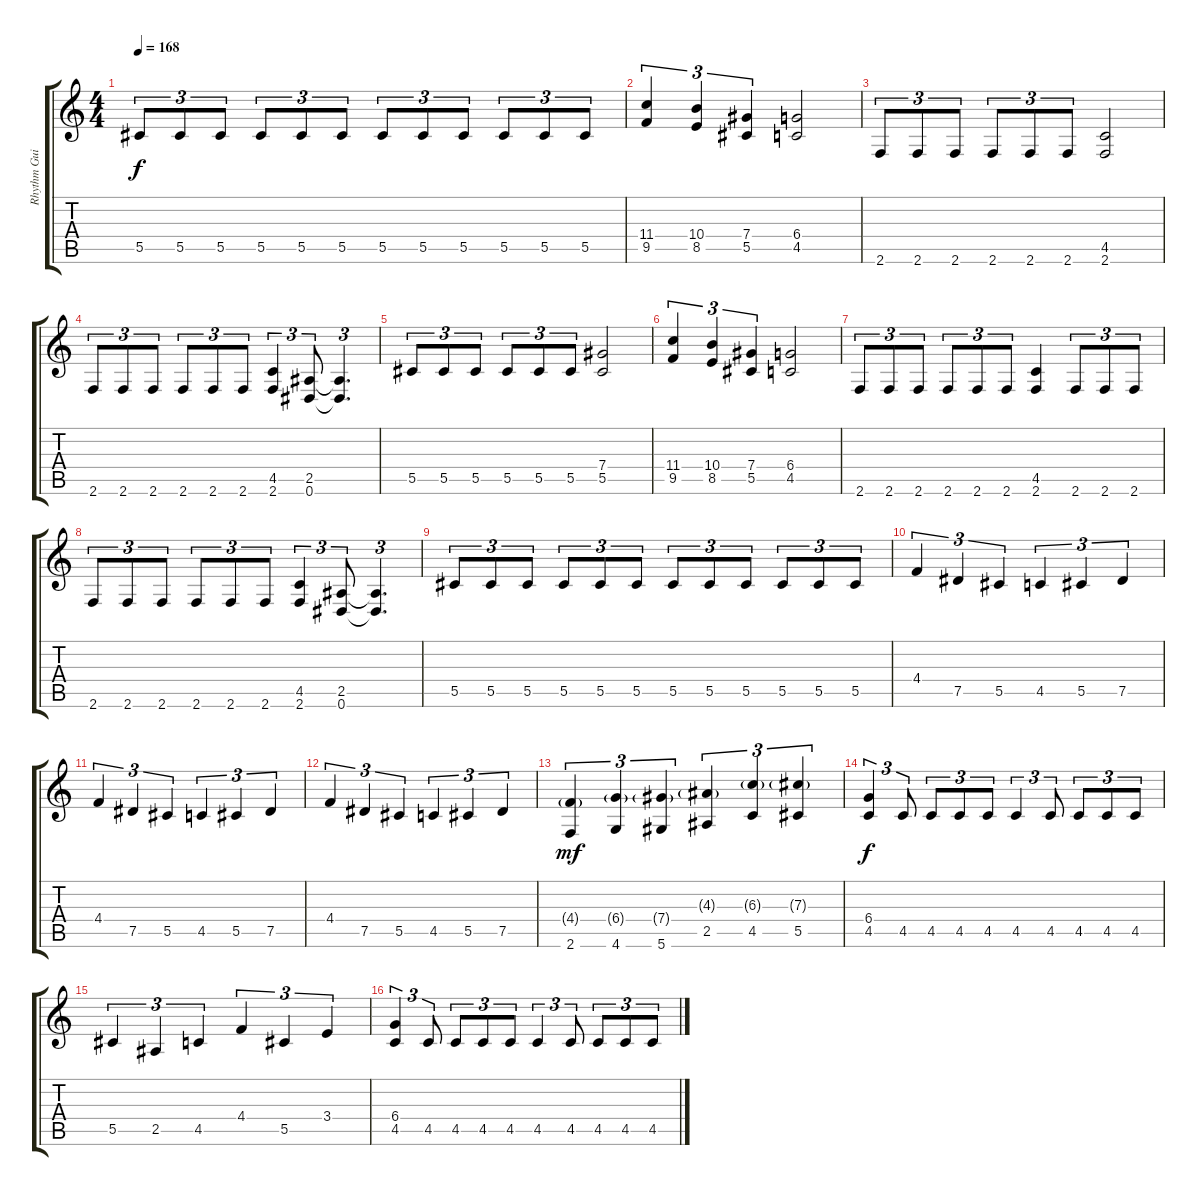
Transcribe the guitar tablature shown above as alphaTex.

\track ("Rhythm Guitar " "Rhythm Gui") {instrument distortionguitar}
\staff {score tabs}
\tuning (Eb4 Bb3 Gb3 Db3 Ab2 Eb2) {hide}
\ts (4 4)
\tempo 168
\clef g2
\ks c
5.5.8{tu (3 2) dy f} 5.5.8{tu (3 2)} 5.5.8{tu (3 2)} 5.5.8{tu (3 2)} 5.5.8{tu (3 2)} 5.5.8{tu (3 2)} 5.5.8{tu (3 2)} 5.5.8{tu (3 2)} 5.5.8{tu (3 2)} 5.5.8{tu (3 2)} 5.5.8{tu (3 2)} 5.5.8{tu (3 2)} |
(11.4 9.5).4{tu (3 2)} (10.4 8.5).4{tu (3 2)} (7.4 5.5).4{tu (3 2)} (6.4 4.5).2 |
2.6.8{tu (3 2)} 2.6.8{tu (3 2)} 2.6.8{tu (3 2)} 2.6.8{tu (3 2)} 2.6.8{tu (3 2)} 2.6.8{tu (3 2)} (4.5 2.6).2 |
2.6.8{tu (3 2)} 2.6.8{tu (3 2)} 2.6.8{tu (3 2)} 2.6.8{tu (3 2)} 2.6.8{tu (3 2)} 2.6.8{tu (3 2)} (4.5 2.6).4{tu (3 2)} (2.5 0.6).8{tu (3 2)} (2.5{t} 0.6{t}).4{d tu (3 2)} |
5.5.8{tu (3 2)} 5.5.8{tu (3 2)} 5.5.8{tu (3 2)} 5.5.8{tu (3 2)} 5.5.8{tu (3 2)} 5.5.8{tu (3 2)} (7.4 5.5).2 |
(11.4 9.5).4{tu (3 2)} (10.4 8.5).4{tu (3 2)} (7.4 5.5).4{tu (3 2)} (6.4 4.5).2 |
2.6.8{tu (3 2)} 2.6.8{tu (3 2)} 2.6.8{tu (3 2)} 2.6.8{tu (3 2)} 2.6.8{tu (3 2)} 2.6.8{tu (3 2)} (4.5 2.6).4 2.6.8{tu (3 2)} 2.6.8{tu (3 2)} 2.6.8{tu (3 2)} |
2.6.8{tu (3 2)} 2.6.8{tu (3 2)} 2.6.8{tu (3 2)} 2.6.8{tu (3 2)} 2.6.8{tu (3 2)} 2.6.8{tu (3 2)} (4.5 2.6).4{tu (3 2)} (2.5 0.6).8{tu (3 2)} (2.5{t} 0.6{t}).4{d tu (3 2)} |
5.5.8{tu (3 2)} 5.5.8{tu (3 2)} 5.5.8{tu (3 2)} 5.5.8{tu (3 2)} 5.5.8{tu (3 2)} 5.5.8{tu (3 2)} 5.5.8{tu (3 2)} 5.5.8{tu (3 2)} 5.5.8{tu (3 2)} 5.5.8{tu (3 2)} 5.5.8{tu (3 2)} 5.5.8{tu (3 2)} |
4.4.4{tu (3 2)} 7.5.4{tu (3 2)} 5.5.4{tu (3 2)} 4.5.4{tu (3 2)} 5.5.4{tu (3 2)} 7.5.4{tu (3 2)} |
4.4.4{tu (3 2)} 7.5.4{tu (3 2)} 5.5.4{tu (3 2)} 4.5.4{tu (3 2)} 5.5.4{tu (3 2)} 7.5.4{tu (3 2)} |
4.4.4{tu (3 2)} 7.5.4{tu (3 2)} 5.5.4{tu (3 2)} 4.5.4{tu (3 2)} 5.5.4{tu (3 2)} 7.5.4{tu (3 2)} |
(4.4{g} 2.6).4{tu (3 2) dy mf} (6.4{g} 4.6).4{tu (3 2)} (7.4{g} 5.6).4{tu (3 2)} (4.3{g} 2.5).4{tu (3 2)} (6.3{g} 4.5).4{tu (3 2)} (7.3{g} 5.5).4{tu (3 2)} |
(6.4 4.5).4{tu (3 2) dy f} 4.5.8{tu (3 2)} 4.5.8{tu (3 2)} 4.5.8{tu (3 2)} 4.5.8{tu (3 2)} 4.5.4{tu (3 2)} 4.5.8{tu (3 2)} 4.5.8{tu (3 2)} 4.5.8{tu (3 2)} 4.5.8{tu (3 2)} |
5.5.4{tu (3 2)} 2.5.4{tu (3 2)} 4.5.4{tu (3 2)} 4.4.4{tu (3 2)} 5.5.4{tu (3 2)} 3.4.4{tu (3 2)} |
(6.4 4.5).4{tu (3 2)} 4.5.8{tu (3 2)} 4.5.8{tu (3 2)} 4.5.8{tu (3 2)} 4.5.8{tu (3 2)} 4.5.4{tu (3 2)} 4.5.8{tu (3 2)} 4.5.8{tu (3 2)} 4.5.8{tu (3 2)} 4.5.8{tu (3 2)}
